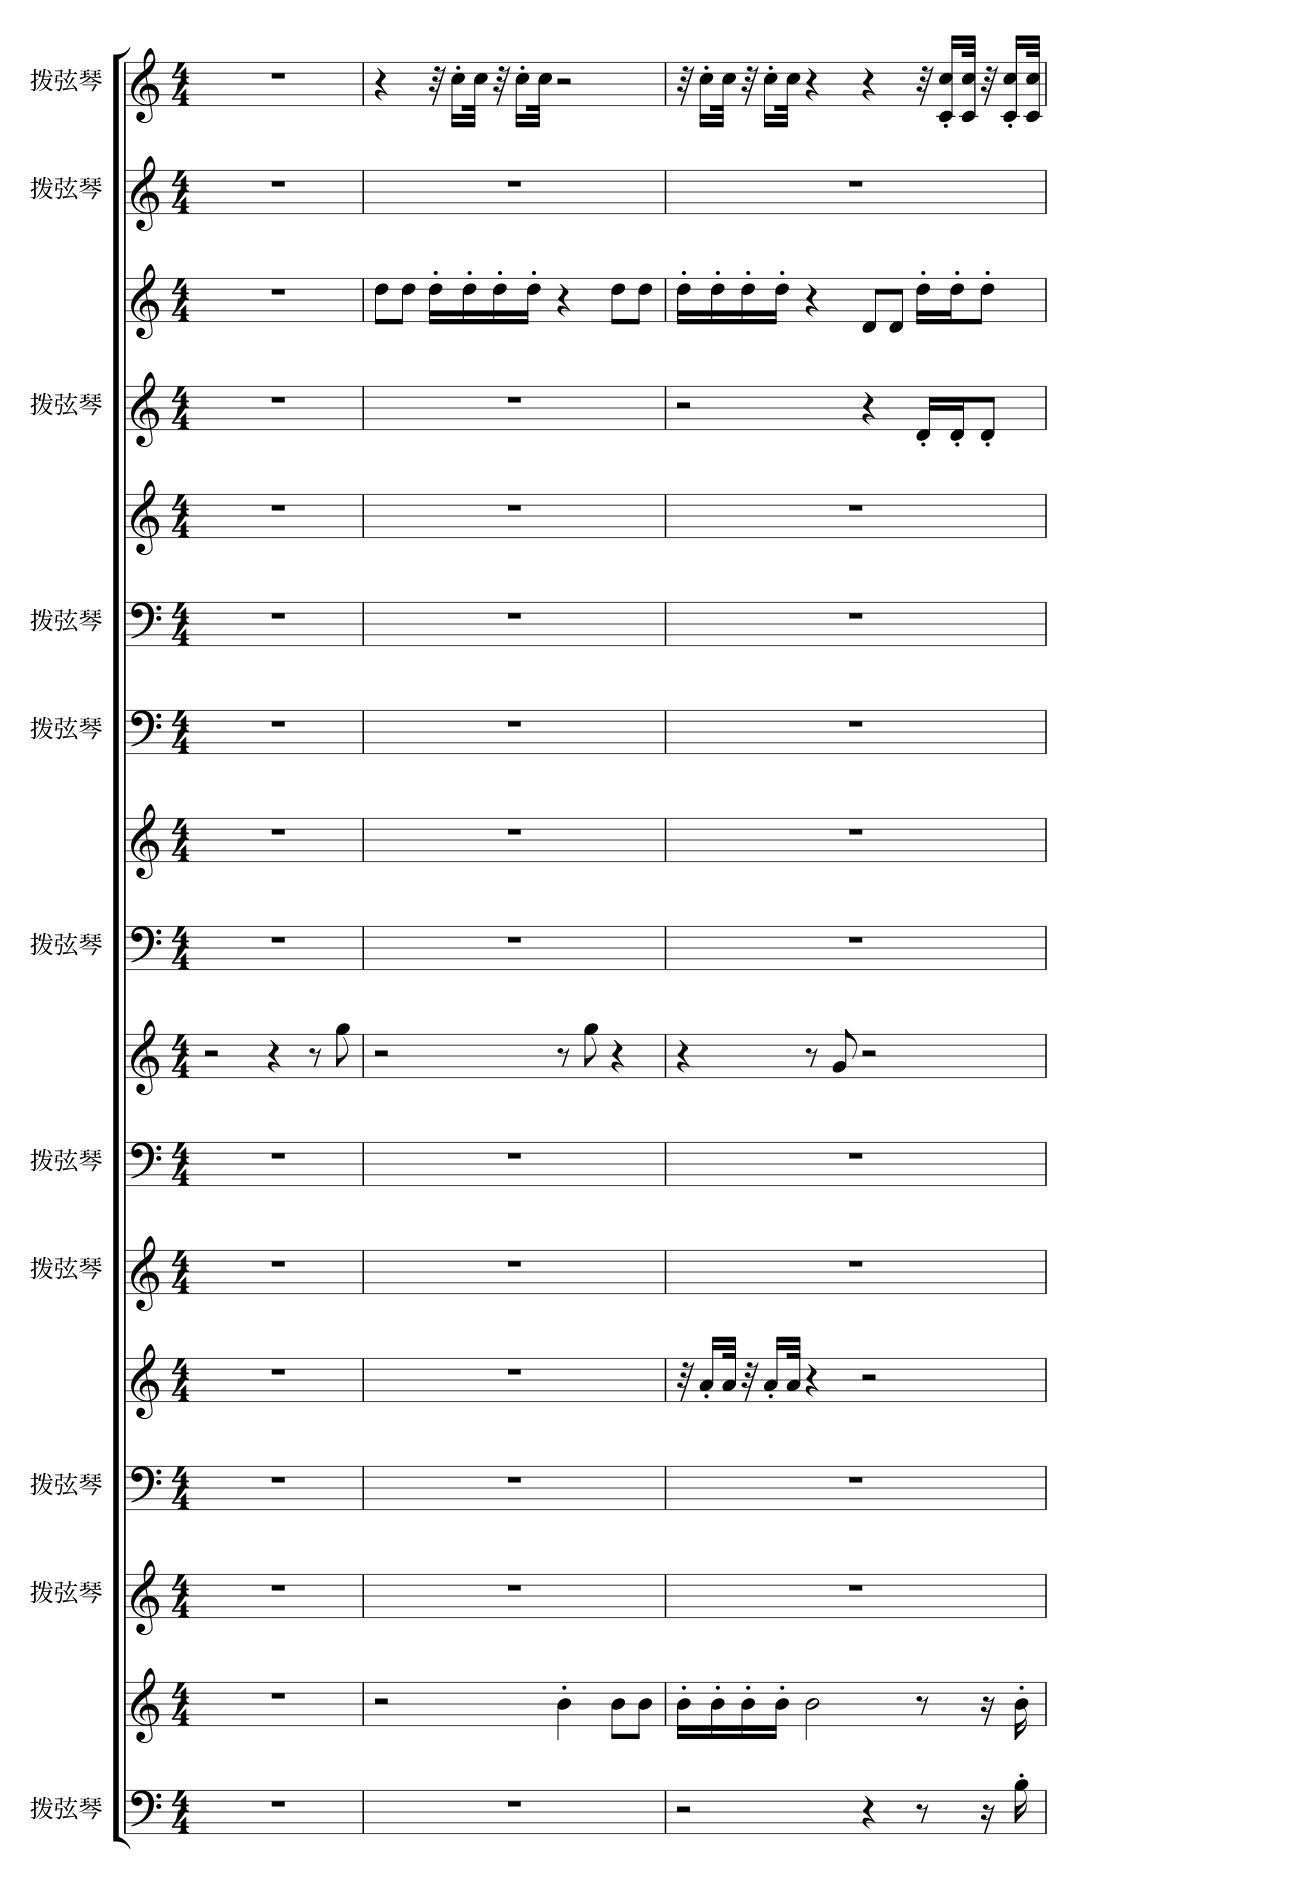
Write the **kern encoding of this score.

**kern	**kern	**kern	**kern	**kern	**kern	**kern	**kern	**kern	**kern	**kern	**kern	**kern	**kern	**kern	**kern	**kern
*part11	*part11	*part10	*part9	*part9	*part8	*part7	*part7	*part6	*part6	*part5	*part4	*part4	*part3	*part3	*part2	*part1
*staff17	*staff16	*staff15	*staff14	*staff13	*staff12	*staff11	*staff10	*staff9	*staff8	*staff7	*staff6	*staff5	*staff4	*staff3	*staff2	*staff1
*I"拨弦琴	*	*I"拨弦琴	*I"拨弦琴	*	*I"拨弦琴	*I"拨弦琴	*	*I"拨弦琴	*	*I"拨弦琴	*I"拨弦琴	*	*I"拨弦琴	*	*I"拨弦琴	*I"拨弦琴
*clefF4	*clefG2	*clefG2	*clefF4	*clefG2	*clefG2	*clefF4	*clefG2	*clefF4	*clefG2	*clefF4	*clefF4	*clefG2	*clefG2	*clefG2	*clefG2	*clefG2
*k[]	*k[]	*k[]	*k[]	*k[]	*k[]	*k[]	*k[]	*k[]	*k[]	*k[]	*k[]	*k[]	*k[]	*k[]	*k[]	*k[]
*M4/4	*M4/4	*M4/4	*M4/4	*M4/4	*M4/4	*M4/4	*M4/4	*M4/4	*M4/4	*M4/4	*M4/4	*M4/4	*M4/4	*M4/4	*M4/4	*M4/4
*MM110	*MM110	*MM110	*MM110	*MM110	*MM110	*MM110	*MM110	*MM110	*MM110	*MM110	*MM110	*MM110	*MM110	*MM110	*MM110	*MM110
=1	=1	=1	=1	=1	=1	=1	=1	=1	=1	=1	=1	=1	=1	=1	=1	=1
1r	1r	1r	1r	1r	1r	1r	2r	1r	1r	1r	1r	1r	1r	1r	1r	1r
.	.	.	.	.	.	.	4r	.	.	.	.	.	.	.	.	.
.	.	.	.	.	.	.	8r	.	.	.	.	.	.	.	.	.
.	.	.	.	.	.	.	8gg\	.	.	.	.	.	.	.	.	.
=2	=2	=2	=2	=2	=2	=2	=2	=2	=2	=2	=2	=2	=2	=2	=2	=2
1r	2r	1r	1r	1r	1r	1r	2r	1r	1r	1r	1r	1r	1r	8dd\L	1r	4r
.	.	.	.	.	.	.	.	.	.	.	.	.	.	8dd\J	.	.
.	.	.	.	.	.	.	.	.	.	.	.	.	.	16dd'\LL	.	32r
.	.	.	.	.	.	.	.	.	.	.	.	.	.	.	.	16cc'\LL
.	.	.	.	.	.	.	.	.	.	.	.	.	.	16dd'\	.	.
.	.	.	.	.	.	.	.	.	.	.	.	.	.	.	.	32cc\JJk
.	.	.	.	.	.	.	.	.	.	.	.	.	.	16dd'\	.	32r
.	.	.	.	.	.	.	.	.	.	.	.	.	.	.	.	16cc'\LL
.	.	.	.	.	.	.	.	.	.	.	.	.	.	16dd'\JJ	.	.
.	.	.	.	.	.	.	.	.	.	.	.	.	.	.	.	32cc\JJk
.	4b'\	.	.	.	.	.	8r	.	.	.	.	.	.	4r	.	2r
.	.	.	.	.	.	.	8gg\	.	.	.	.	.	.	.	.	.
.	8b\L	.	.	.	.	.	4r	.	.	.	.	.	.	8dd\L	.	.
.	8b\J	.	.	.	.	.	.	.	.	.	.	.	.	8dd\J	.	.
=3	=3	=3	=3	=3	=3	=3	=3	=3	=3	=3	=3	=3	=3	=3	=3	=3
2r	16b'\LL	1r	1r	32r	1r	1r	4r	1r	1r	1r	1r	1r	2r	16dd'\LL	1r	32r
.	.	.	.	16a'/LL	.	.	.	.	.	.	.	.	.	.	.	16cc'\LL
.	16b'\	.	.	.	.	.	.	.	.	.	.	.	.	16dd'\	.	.
.	.	.	.	32a/JJk	.	.	.	.	.	.	.	.	.	.	.	32cc\JJk
.	16b'\	.	.	32r	.	.	.	.	.	.	.	.	.	16dd'\	.	32r
.	.	.	.	16a'/LL	.	.	.	.	.	.	.	.	.	.	.	16cc'\LL
.	16b'\JJ	.	.	.	.	.	.	.	.	.	.	.	.	16dd'\JJ	.	.
.	.	.	.	32a/JJk	.	.	.	.	.	.	.	.	.	.	.	32cc\JJk
.	2b\	.	.	4r	.	.	8r	.	.	.	.	.	.	4r	.	4r
.	.	.	.	.	.	.	8g/	.	.	.	.	.	.	.	.	.
4r	.	.	.	2r	.	.	2r	.	.	.	.	.	4r	8d/L	.	4r
.	.	.	.	.	.	.	.	.	.	.	.	.	.	8d/J	.	.
8r	8r	.	.	.	.	.	.	.	.	.	.	.	16d'/LL	16dd'\LL	.	32r
.	.	.	.	.	.	.	.	.	.	.	.	.	.	.	.	16c/' 16cc/'LL
.	.	.	.	.	.	.	.	.	.	.	.	.	16d'/J	16dd'\J	.	.
.	.	.	.	.	.	.	.	.	.	.	.	.	.	.	.	32c/ 32cc/JJk
16r	16r	.	.	.	.	.	.	.	.	.	.	.	8d'/J	8dd'\J	.	32r
.	.	.	.	.	.	.	.	.	.	.	.	.	.	.	.	16c/' 16cc/'LL
16B'\	16b'\	.	.	.	.	.	.	.	.	.	.	.	.	.	.	.
.	.	.	.	.	.	.	.	.	.	.	.	.	.	.	.	32c/ 32cc/JJk
=	=	=	=	=	=	=	=	=	=	=	=	=	=	=	=	=
*-	*-	*-	*-	*-	*-	*-	*-	*-	*-	*-	*-	*-	*-	*-	*-	*-
